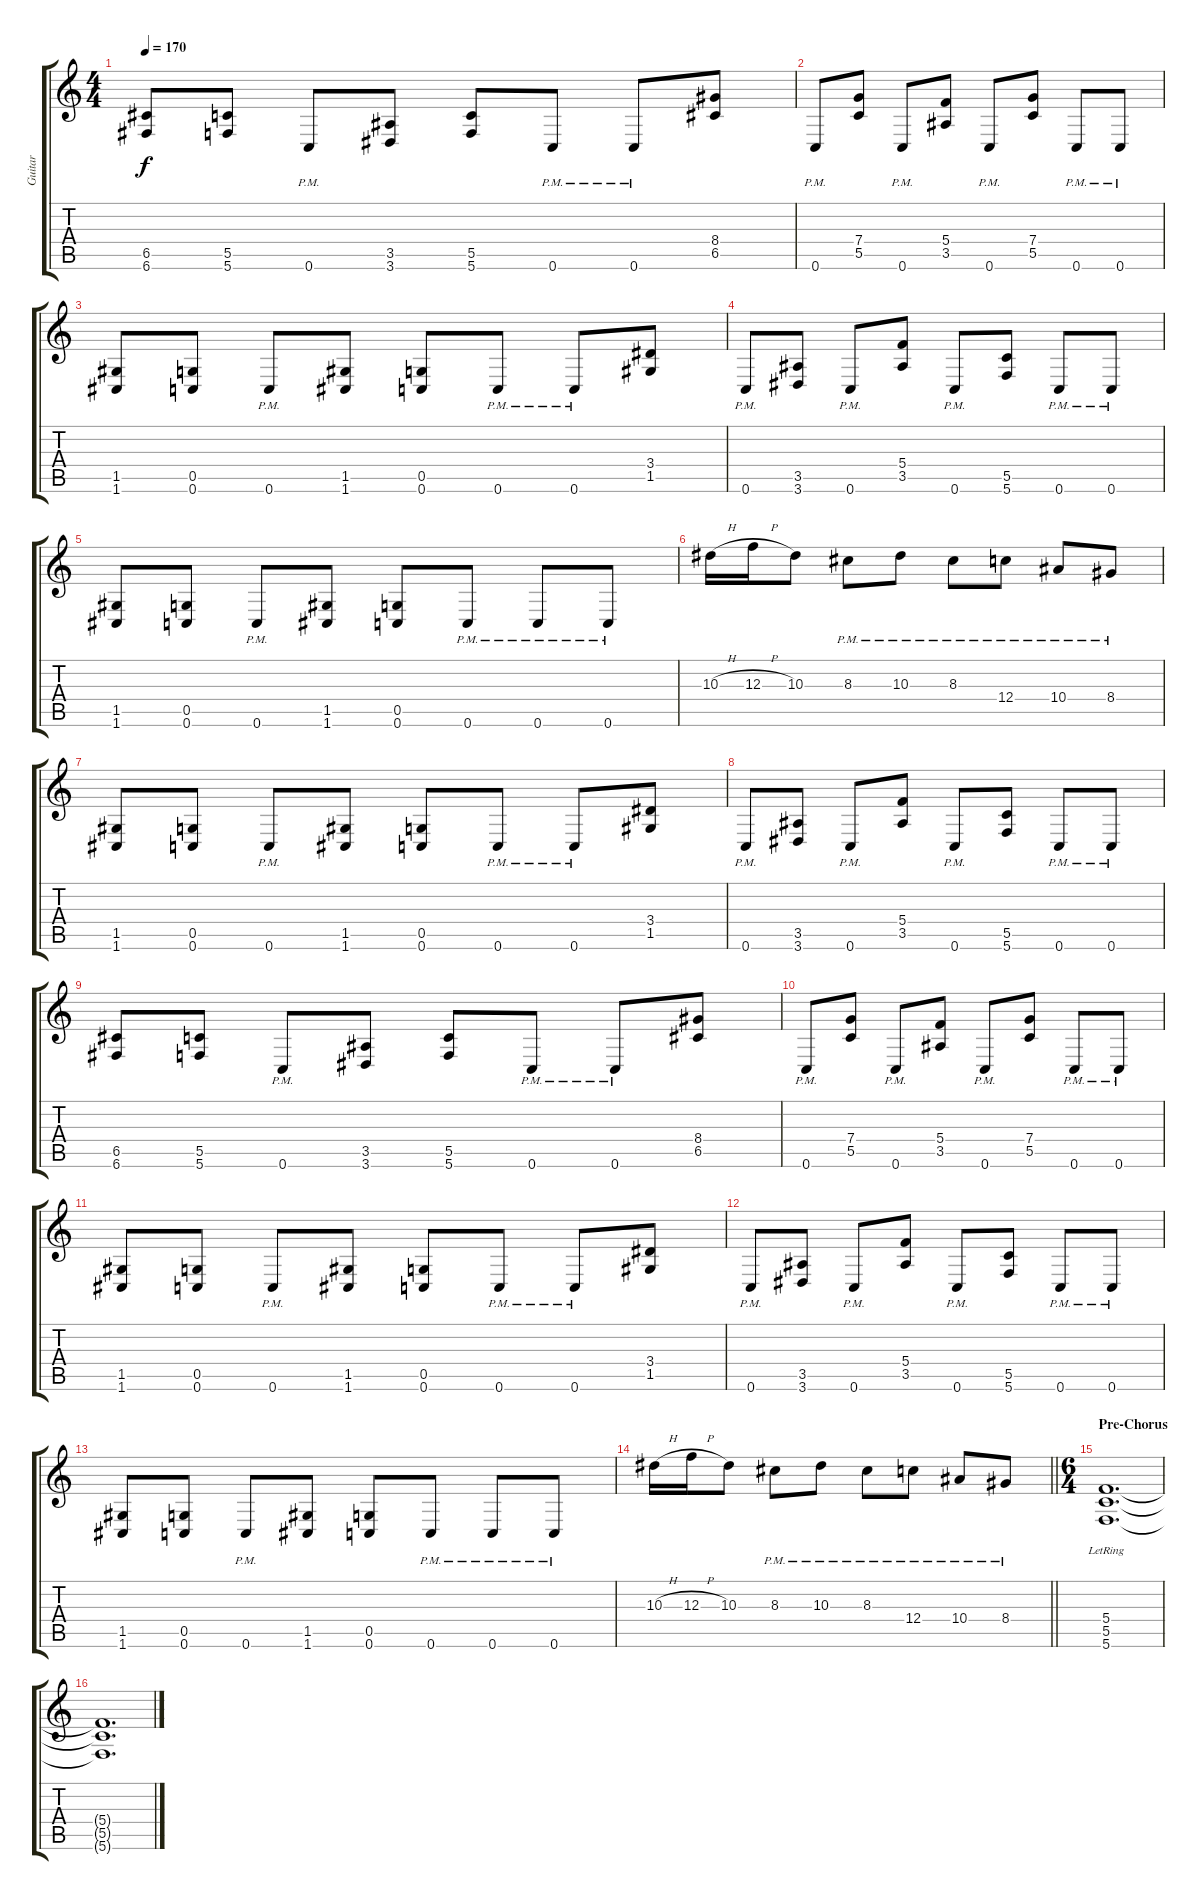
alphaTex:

\track ("Guitar" "Guitar") {instrument distortionguitar}
\staff {score tabs}
\tuning (D4 A3 F3 C3 G2 C2) {hide}
\ts (4 4)
\tempo 170
\clef g2
\ks c
(6.5 6.6).8{dy f} (5.5 5.6).8 0.6{pm}.8 (3.5 3.6).8 (5.5 5.6).8 0.6{pm}.8 0.6{pm}.8 (8.4 6.5).8 |
0.6{pm}.8 (7.4 5.5).8 0.6{pm}.8 (5.4 3.5).8 0.6{pm}.8 (7.4 5.5).8 0.6{pm}.8 0.6{pm}.8 |
(1.5 1.6).8 (0.5 0.6).8 0.6{pm}.8 (1.5 1.6).8 (0.5 0.6).8 0.6{pm}.8 0.6{pm}.8 (3.4 1.5).8 |
0.6{pm}.8 (3.5 3.6).8 0.6{pm}.8 (5.4 3.5).8 0.6{pm}.8 (5.5 5.6).8 0.6{pm}.8 0.6{pm}.8 |
(1.5 1.6).8 (0.5 0.6).8 0.6{pm}.8 (1.5 1.6).8 (0.5 0.6).8 0.6{pm}.8 0.6{pm}.8 0.6{pm}.8 |
10.3{h}.16 12.3{h}.16 10.3.8 8.3{pm}.8 10.3{pm}.8 8.3{pm}.8 12.4{pm}.8 10.4{pm}.8 8.4{pm}.8 |
(1.5 1.6).8 (0.5 0.6).8 0.6{pm}.8 (1.5 1.6).8 (0.5 0.6).8 0.6{pm}.8 0.6{pm}.8 (3.4 1.5).8 |
0.6{pm}.8 (3.5 3.6).8 0.6{pm}.8 (5.4 3.5).8 0.6{pm}.8 (5.5 5.6).8 0.6{pm}.8 0.6{pm}.8 |
(6.5 6.6).8 (5.5 5.6).8 0.6{pm}.8 (3.5 3.6).8 (5.5 5.6).8 0.6{pm}.8 0.6{pm}.8 (8.4 6.5).8 |
0.6{pm}.8 (7.4 5.5).8 0.6{pm}.8 (5.4 3.5).8 0.6{pm}.8 (7.4 5.5).8 0.6{pm}.8 0.6{pm}.8 |
(1.5 1.6).8 (0.5 0.6).8 0.6{pm}.8 (1.5 1.6).8 (0.5 0.6).8 0.6{pm}.8 0.6{pm}.8 (3.4 1.5).8 |
0.6{pm}.8 (3.5 3.6).8 0.6{pm}.8 (5.4 3.5).8 0.6{pm}.8 (5.5 5.6).8 0.6{pm}.8 0.6{pm}.8 |
(1.5 1.6).8 (0.5 0.6).8 0.6{pm}.8 (1.5 1.6).8 (0.5 0.6).8 0.6{pm}.8 0.6{pm}.8 0.6{pm}.8 |
\barLineRight lightlight
10.3{h}.16 12.3{h}.16 10.3.8 8.3{pm}.8 10.3{pm}.8 8.3{pm}.8 12.4{pm}.8 10.4{pm}.8 8.4{pm}.8 |
\ts (6 4)
\section ("" "Pre-Chorus")
(5.4{lr} 5.5{lr} 5.6{lr}).1{d volume 8} |
(5.4{t} 5.5{t} 5.6{t}).1{d}
